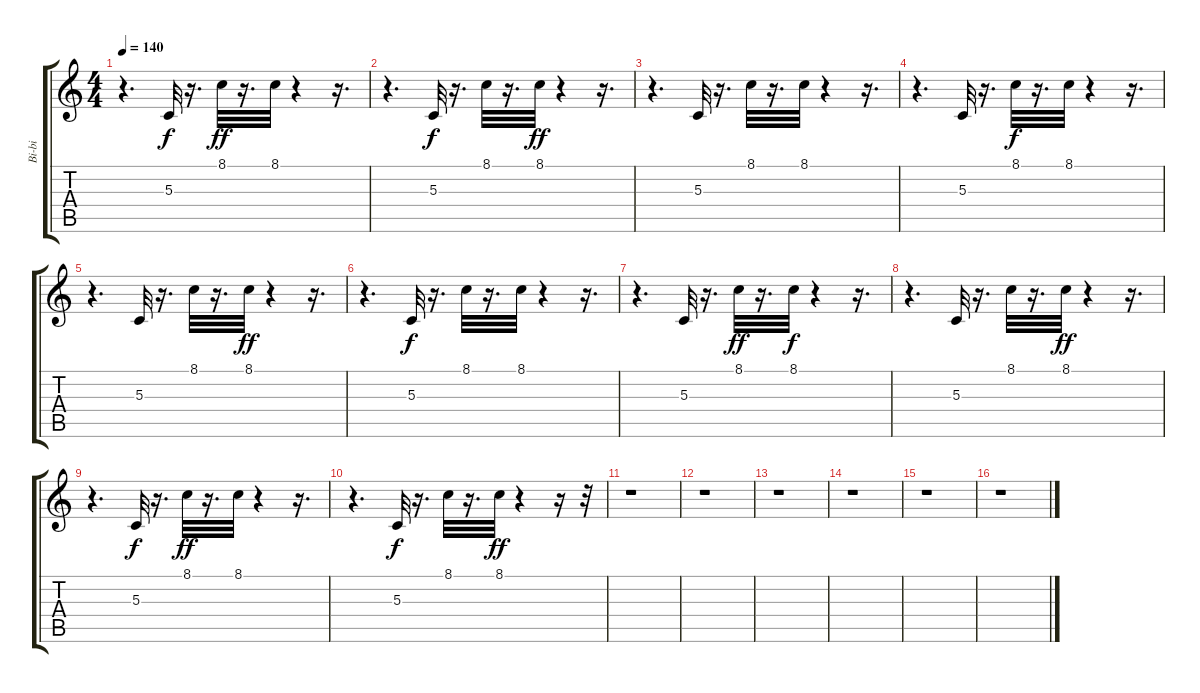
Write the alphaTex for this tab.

\track ("Bi-bi" "Bi-bi") {instrument lead5charang}
\staff {score tabs}
\tuning (E4 B3 G3 D3 A2 E2) {hide}
\ts (4 4)
\tempo 140
\clef g2
\ks c
r.4{d dy ff} 5.3.32{dy f} r.16{d} 8.1.32{dy ff} r.16{d} 8.1.32 r.4 r.16{d} |
r.4{d} 5.3.32{dy f} r.16{d} 8.1.32 r.16{d} 8.1.32{dy ff} r.4 r.16{d} |
r.4{d} 5.3.32 r.16{d} 8.1.32 r.16{d} 8.1.32 r.4 r.16{d} |
r.4{d} 5.3.32 r.16{d} 8.1.32{dy f} r.16{d} 8.1.32 r.4 r.16{d} |
r.4{d} 5.3.32 r.16{d} 8.1.32 r.16{d} 8.1.32{dy ff} r.4 r.16{d} |
r.4{d} 5.3.32{dy f} r.16{d} 8.1.32 r.16{d} 8.1.32 r.4 r.16{d} |
r.4{d} 5.3.32 r.16{d} 8.1.32{dy ff} r.16{d} 8.1.32{dy f} r.4 r.16{d} |
r.4{d} 5.3.32 r.16{d} 8.1.32 r.16{d} 8.1.32{dy ff} r.4 r.16{d} |
r.4{d} 5.3.32{dy f} r.16{d} 8.1.32{dy ff} r.16{d} 8.1.32 r.4 r.16{d} |
r.4{d} 5.3.32{dy f} r.16{d} 8.1.32 r.16{d} 8.1.32{dy ff} r.4 r.16 r.32 |
r.1 |
r.1 |
r.1 |
r.1 |
r.1 |
r.1
